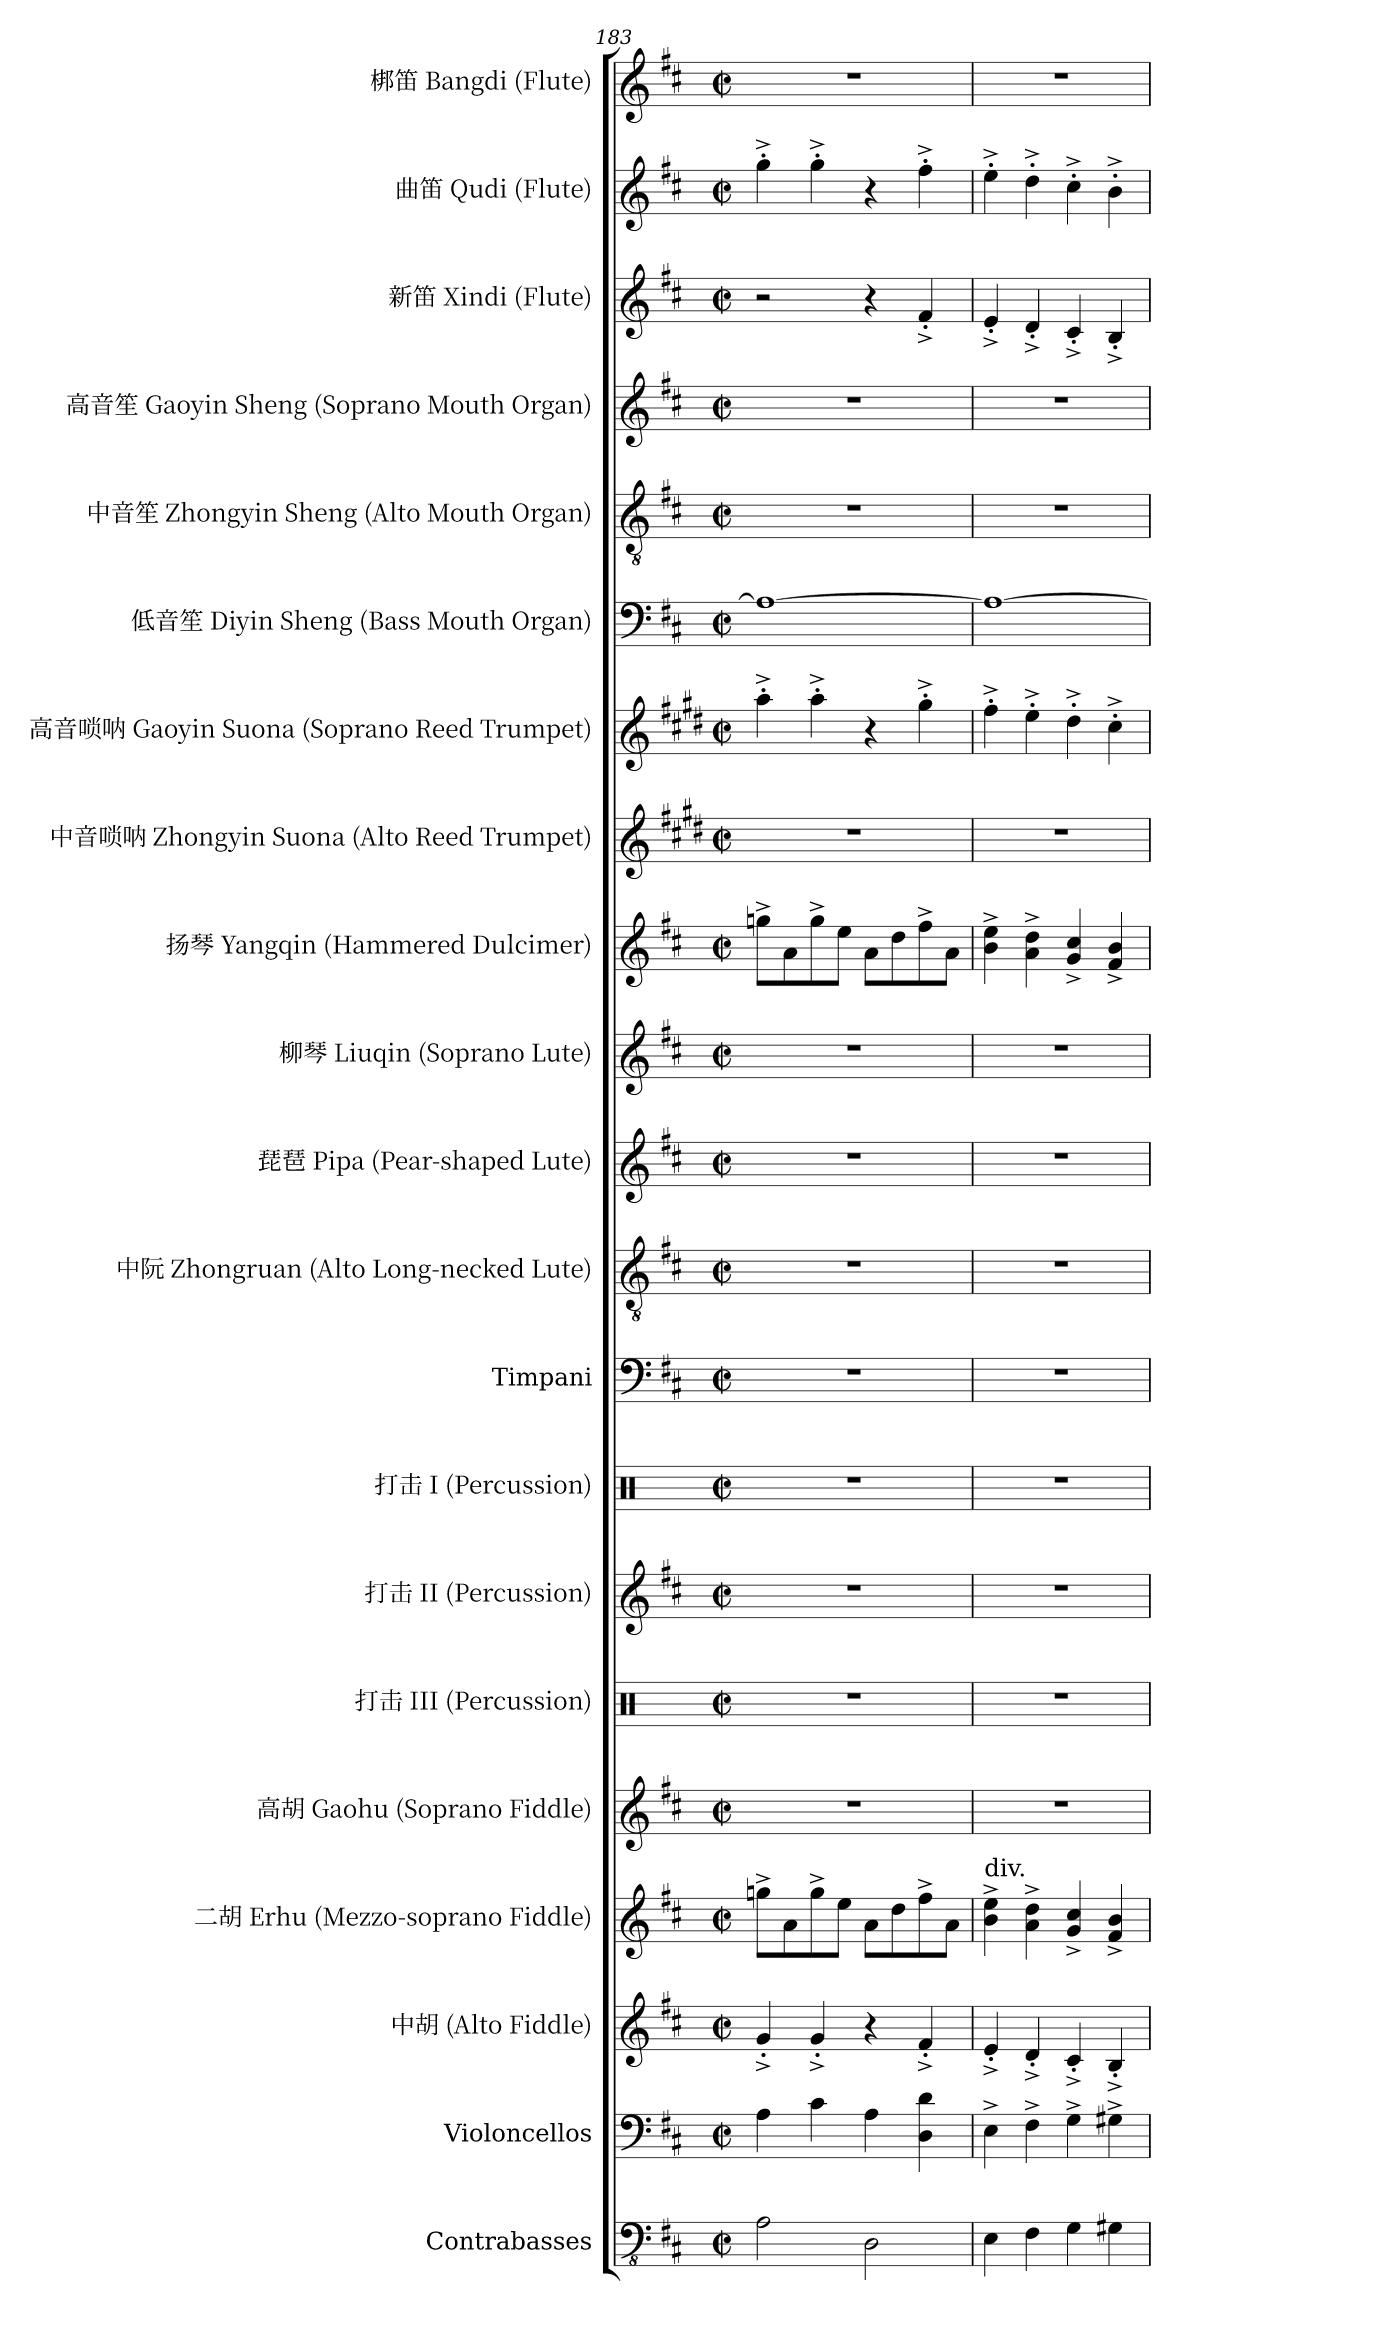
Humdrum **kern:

**kern	**kern	**kern	**kern	**kern	**kern	**kern	**kern	**kern	**kern	**kern	**kern	**kern	**kern	**kern	**kern	**kern	**kern	**kern	**kern	**kern
*part21	*part20	*part19	*part18	*part17	*part16	*part15	*part14	*part13	*part12	*part11	*part10	*part9	*part8	*part7	*part6	*part5	*part4	*part3	*part2	*part1
*staff21	*staff20	*staff19	*staff18	*staff17	*staff16	*staff15	*staff14	*staff13	*staff12	*staff11	*staff10	*staff9	*staff8	*staff7	*staff6	*staff5	*staff4	*staff3	*staff2	*staff1
*I"Contrabasses	*I"Violoncellos	*I"中胡 (Alto Fiddle)	*I"二胡 Erhu (Mezzo-soprano Fiddle)	*I"高胡 Gaohu (Soprano Fiddle)	*I"打击 III (Percussion)	*I"打击 II (Percussion)	*I"打击 I (Percussion)	*I"Timpani	*I"中阮 Zhongruan (Alto Long-necked Lute)	*I"琵琶 Pipa (Pear-shaped Lute)	*I"柳琴 Liuqin (Soprano Lute)	*I"扬琴 Yangqin  (Hammered Dulcimer)	*I"中音唢呐 Zhongyin Suona (Alto Reed Trumpet)	*I"高音唢呐 Gaoyin Suona (Soprano Reed Trumpet)	*I"低音笙 Diyin Sheng (Bass Mouth Organ)	*I"中音笙 Zhongyin Sheng (Alto Mouth Organ)	*I"高音笙 Gaoyin Sheng (Soprano Mouth Organ)	*I"新笛 Xindi (Flute)	*I"曲笛 Qudi (Flute)	*I"梆笛 Bangdi (Flute)
*I'Cbs.	*I'Vcs.	*	*	*	*I'打击 III	*I'打击 II	*I'打击 I	*I'Timp.	*	*	*	*	*	*	*	*	*	*	*	*
*clefFv4	*clefF4	*clefG2	*clefG2	*clefG2	*clefX	*clefG2	*clefX	*clefF4	*clefGv2	*clefG2	*clefG2	*clefG2	*clefG2	*clefG2	*clefF4	*clefGv2	*clefG2	*clefG2	*clefG2	*clefG2
*	*	*	*	*	*	*	*	*	*	*ITrd7c12	*	*	*ITrd1c2	*ITrd1c2	*	*	*	*	*	*
*k[f#c#]	*k[f#c#]	*k[f#c#]	*k[f#c#]	*k[f#c#]	*k[]	*k[f#c#]	*k[]	*k[f#c#]	*k[f#c#]	*k[f#c#]	*k[f#c#]	*k[f#c#]	*k[f#c#]	*k[f#c#]	*k[f#c#]	*k[f#c#]	*k[f#c#]	*k[f#c#]	*k[f#c#]	*k[f#c#]
*M2/2	*M2/2	*M2/2	*M2/2	*M2/2	*M2/2	*M2/2	*M2/2	*M2/2	*M2/2	*M2/2	*M2/2	*M2/2	*M2/2	*M2/2	*M2/2	*M2/2	*M2/2	*M2/2	*M2/2	*M2/2
*met(c|)	*met(c|)	*met(c|)	*met(c|)	*met(c|)	*met(c|)	*met(c|)	*met(c|)	*met(c|)	*met(c|)	*met(c|)	*met(c|)	*met(c|)	*met(c|)	*met(c|)	*met(c|)	*met(c|)	*met(c|)	*met(c|)	*met(c|)	*met(c|)
=183	=183	=183	=183	=183	=183	=183	=183	=183	=183	=183	=183	=183	=183	=183	=183	=183	=183	=183	=183	=183
2AA\	4A\	4g^'/	8ggn^\L	1r	1r	1r	1r	1r	1r	1r	1r	8ggn^\L	1r	4gg'^\	1A_	1r	1r	2r	4gg'^\	1r
.	.	.	8a\	.	.	.	.	.	.	.	.	8a\	.	.	.	.	.	.	.	.
.	4c#\	4g^'/	8gg^\	.	.	.	.	.	.	.	.	8gg^\	.	4gg'^\	.	.	.	.	4gg'^\	.
.	.	.	8ee\J	.	.	.	.	.	.	.	.	8ee\J	.	.	.	.	.	.	.	.
2DD\	4A\	4r	8a\L	.	.	.	.	.	.	.	.	8a\L	.	4r	.	.	.	4r	4r	.
.	.	.	8dd\	.	.	.	.	.	.	.	.	8dd\	.	.	.	.	.	.	.	.
.	4D\ 4d\	4f#^'/	8ff#^\	.	.	.	.	.	.	.	.	8ff#^\	.	4ff#'^\	.	.	.	4f#'^/	4ff#'^\	.
.	.	.	8a\J	.	.	.	.	.	.	.	.	8a\J	.	.	.	.	.	.	.	.
=184	=184	=184	=184	=184	=184	=184	=184	=184	=184	=184	=184	=184	=184	=184	=184	=184	=184	=184	=184	=184
!	!	!	!LO:TX:a:t=div.	!	!	!	!	!	!	!	!	!	!	!	!	!	!	!	!	!
4EE\	4E^\	4e^'/	4b\^ 4ee\^	1r	1r	1r	1r	1r	1r	1r	1r	4b\^ 4ee\^	1r	4ee^'\	1A_	1r	1r	4e'^/	4ee'^\	1r
4FF#\	4F#^\	4d^'/	4a\^ 4dd\^	.	.	.	.	.	.	.	.	4a\^ 4dd\^	.	4dd^'\	.	.	.	4d'^/	4dd'^\	.
4GG\	4G^\	4c#^'/	4g/^ 4cc#/^	.	.	.	.	.	.	.	.	4g/^ 4cc#/^	.	4cc#^'\	.	.	.	4c#'^/	4cc#'^\	.
4GG#X\	4G#X^\	4B^'/	4f#/^ 4b/^	.	.	.	.	.	.	.	.	4f#/^ 4b/^	.	4b^'\	.	.	.	4B'^/	4b'^\	.
=	=	=	=	=	=	=	=	=	=	=	=	=	=	=	=	=	=	=	=	=
*-	*-	*-	*-	*-	*-	*-	*-	*-	*-	*-	*-	*-	*-	*-	*-	*-	*-	*-	*-	*-
